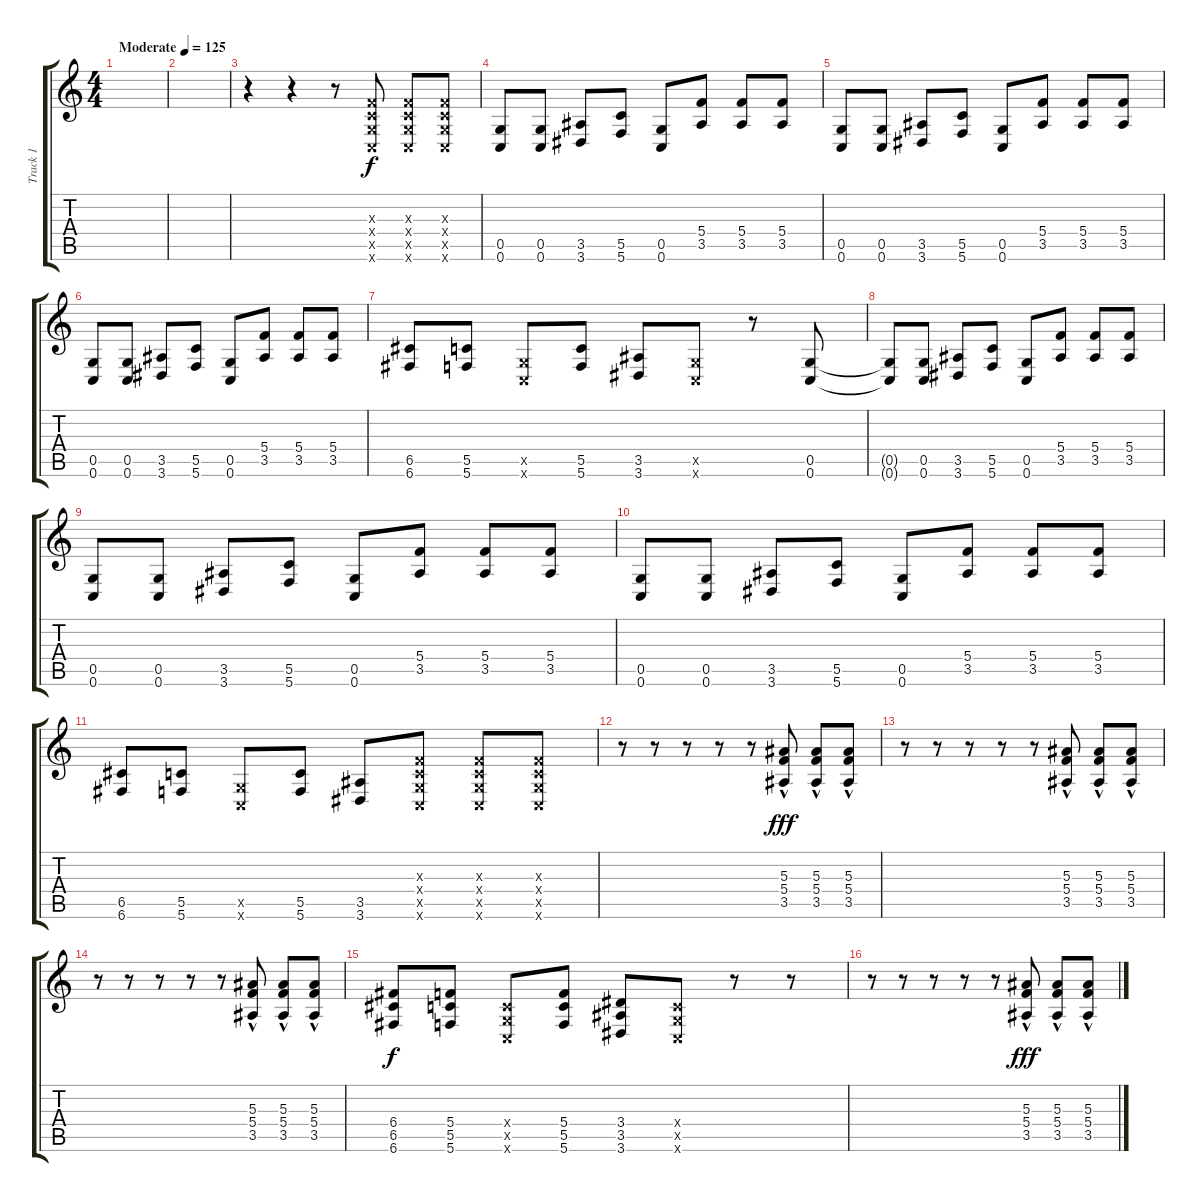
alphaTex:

\track ("Track 1" "Track 1") {instrument distortionguitar}
\staff {score tabs}
\tuning (D4 A3 F3 C3 G2 C2) {hide}
\ts (4 4)
\tempo (125 "Moderate")
\clef g2
\ks c
|
|
r.4 r.4 r.8 (0.3{x} 0.4{x} 0.5{x} 0.6{x}).8 (0.3{x} 0.4{x} 0.5{x} 0.6{x}).8 (0.3{x} 0.4{x} 0.5{x} 0.6{x}).8 |
(0.5 0.6).8 (0.5 0.6).8 (3.5 3.6).8 (5.5 5.6).8 (0.5 0.6).8 (5.4 3.5).8 (5.4 3.5).8 (5.4 3.5).8 |
(0.5 0.6).8 (0.5 0.6).8 (3.5 3.6).8 (5.5 5.6).8 (0.5 0.6).8 (5.4 3.5).8 (5.4 3.5).8 (5.4 3.5).8 |
(0.5 0.6).8 (0.5 0.6).8 (3.5 3.6).8 (5.5 5.6).8 (0.5 0.6).8 (5.4 3.5).8 (5.4 3.5).8 (5.4 3.5).8 |
(6.5 6.6).8 (5.5 5.6).8 (0.5{x} 0.6{x}).8 (5.5 5.6).8 (3.5 3.6).8 (0.5{x} 0.6{x}).8 r.8 (0.5 0.6).8 |
(0.5{t} 0.6{t}).8 (0.5 0.6).8 (3.5 3.6).8 (5.5 5.6).8 (0.5 0.6).8 (5.4 3.5).8 (5.4 3.5).8 (5.4 3.5).8 |
(0.5 0.6).8 (0.5 0.6).8 (3.5 3.6).8 (5.5 5.6).8 (0.5 0.6).8 (5.4 3.5).8 (5.4 3.5).8 (5.4 3.5).8 |
(0.5 0.6).8 (0.5 0.6).8 (3.5 3.6).8 (5.5 5.6).8 (0.5 0.6).8 (5.4 3.5).8 (5.4 3.5).8 (5.4 3.5).8 |
(6.5 6.6).8 (5.5 5.6).8 (0.5{x} 0.6{x}).8 (5.5 5.6).8 (3.5 3.6).8 (0.3{x} 0.4{x} 0.5{x} 0.6{x}).8 (0.3{x} 0.4{x} 0.5{x} 0.6{x}).8 (0.3{x} 0.4{x} 0.5{x} 0.6{x}).8 |
r.8 r.8 r.8 r.8 r.8 (5.3 5.4 3.5{hac}).8{dy fff} (5.3 5.4 3.5{hac}).8 (5.3 5.4 3.5{hac}).8 |
r.8 r.8 r.8 r.8 r.8 (5.3 5.4 3.5{hac}).8 (5.3 5.4 3.5{hac}).8 (5.3 5.4 3.5{hac}).8 |
r.8 r.8 r.8 r.8 r.8 (5.3 5.4 3.5{hac}).8 (5.3 5.4 3.5{hac}).8 (5.3 5.4 3.5{hac}).8 |
(6.4 6.5 6.6).8{dy f} (5.4 5.5 5.6).8 (0.4{x} 0.5{x} 0.6{x}).8 (5.4 5.5 5.6).8 (3.4 3.5 3.6).8 (0.4{x} 0.5{x} 0.6{x}).8 r.8 r.8 |
r.8 r.8 r.8 r.8 r.8 (5.3 5.4 3.5{hac}).8{dy fff} (5.3 5.4 3.5{hac}).8 (5.3 5.4 3.5{hac}).8
